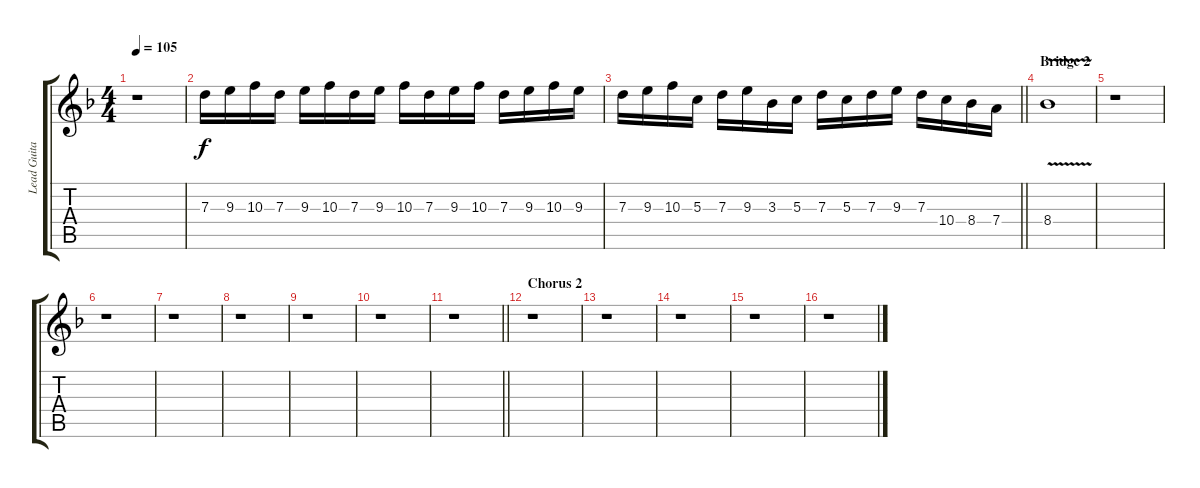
\track ("Lead Guitar 2: Niklas Dahlin" "Lead Guita") {instrument overdrivenguitar}
\staff {score tabs}
\tuning (E4 B3 G3 D3 A2 E2) {hide}
\ts (4 4)
\tempo 105
\clef g2
\ks dminor
r.1{dy f} |
7.3.16 9.3.16 10.3.16 7.3.16 9.3.16 10.3.16 7.3.16 9.3.16 10.3.16 7.3.16 9.3.16 10.3.16 7.3.16 9.3.16 10.3.16 9.3.16 |
\barLineRight lightlight
7.3.16 9.3.16 10.3.16 5.3.16 7.3.16 9.3.16 3.3.16 5.3.16 7.3.16 5.3.16 7.3.16 9.3.16 7.3.16 10.4.16 8.4.16 7.4.16 |
\section ("" "Bridge 2")
8.4{v}.1 |
r.1 |
r.1 |
r.1 |
r.1 |
r.1 |
r.1 |
\barLineRight lightlight
r.1 |
\section ("" "Chorus 2")
r.1 |
r.1 |
r.1 |
r.1 |
r.1
